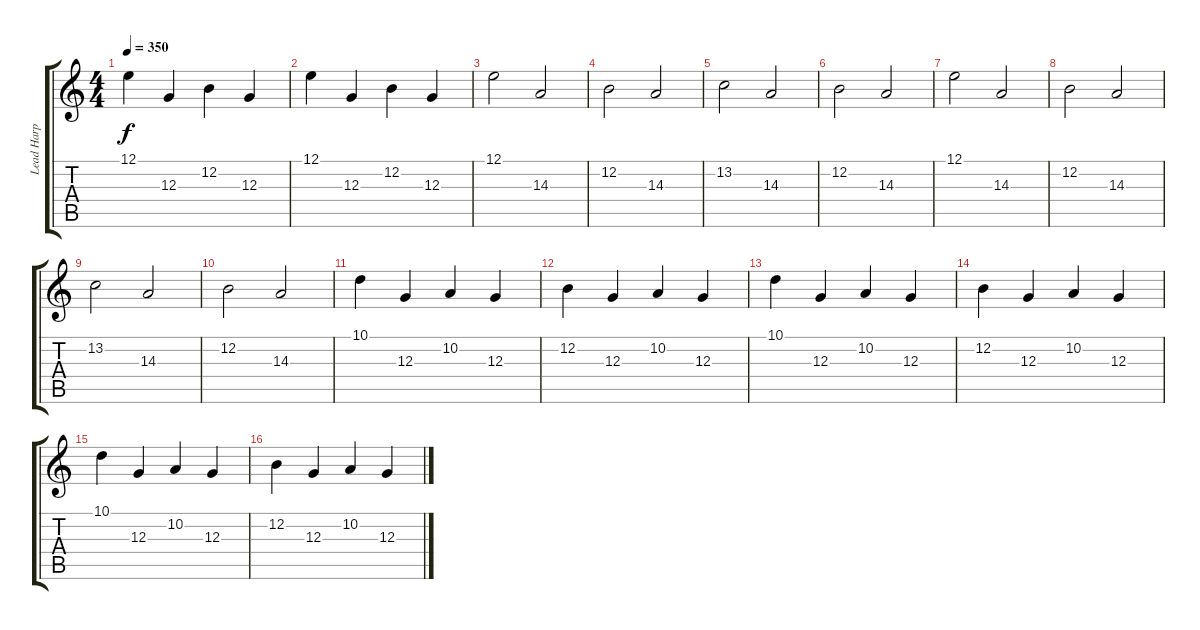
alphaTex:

\track ("Lead Harp" "Lead Harp") {instrument orchestralharp}
\staff {score tabs}
\tuning (E4 B3 G3 D3 A2 E2) {hide}
\ts (4 4)
\tempo 350
\clef g2
\ks c
12.1.4{dy f} 12.3.4 12.2.4 12.3.4 |
12.1.4 12.3.4 12.2.4 12.3.4 |
12.1.2 14.3.2 |
12.2.2 14.3.2 |
13.2.2 14.3.2 |
12.2.2 14.3.2 |
12.1.2 14.3.2 |
12.2.2 14.3.2 |
13.2.2 14.3.2 |
12.2.2 14.3.2 |
10.1.4 12.3.4 10.2.4 12.3.4 |
12.2.4 12.3.4 10.2.4 12.3.4 |
10.1.4 12.3.4 10.2.4 12.3.4 |
12.2.4 12.3.4 10.2.4 12.3.4 |
10.1.4 12.3.4 10.2.4 12.3.4 |
12.2.4 12.3.4 10.2.4 12.3.4
